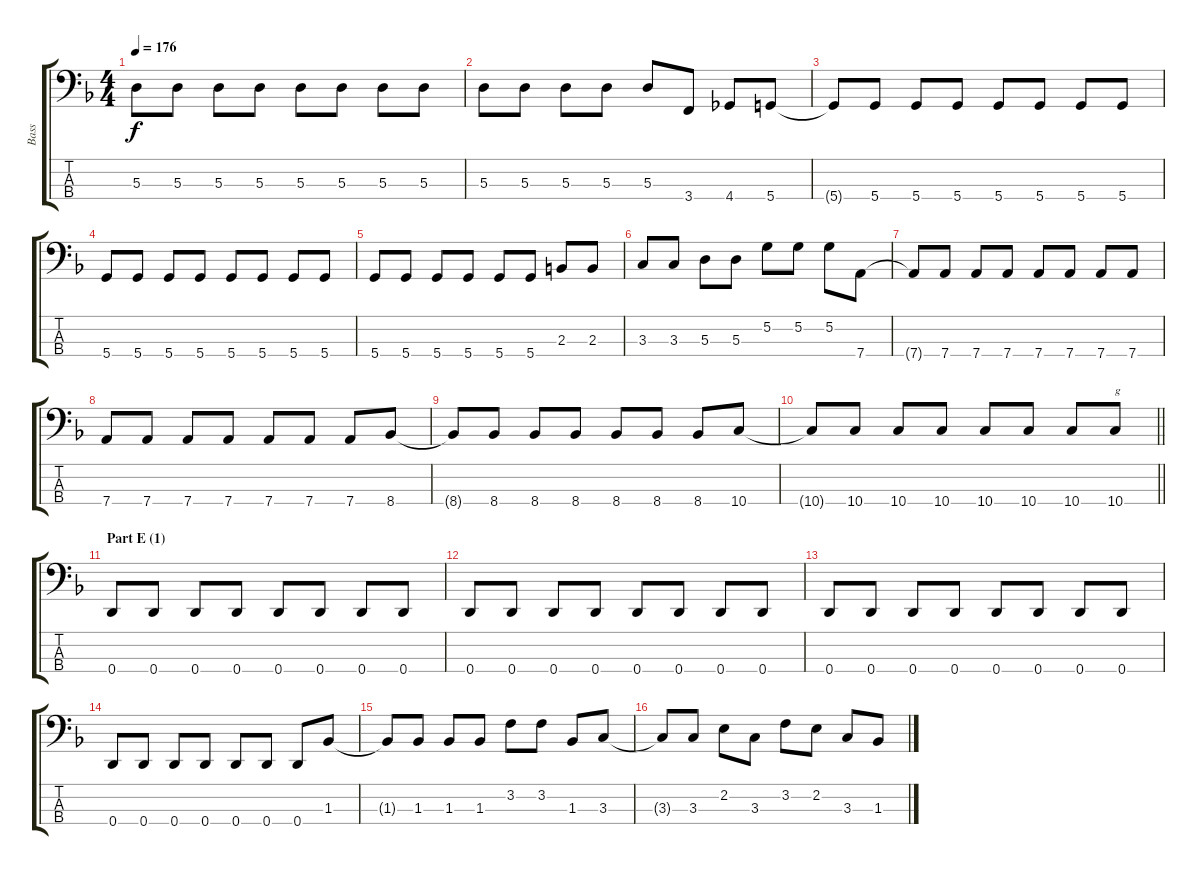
\track ("Bass" "Bass") {instrument electricbasspick}
\staff {score tabs}
\tuning (G2 D2 A1 D1) {hide}
\ts (4 4)
\tempo 176
\clef f4
\ks f
5.3{t}.8{dy f} 5.3.8 5.3.8 5.3.8 5.3.8 5.3.8 5.3.8 5.3.8 |
5.3.8 5.3.8 5.3.8 5.3.8 5.3.8 3.4.8 4.4.8 5.4.8 |
5.4{t}.8 5.4.8 5.4.8 5.4.8 5.4.8 5.4.8 5.4.8 5.4.8 |
5.4.8 5.4.8 5.4.8 5.4.8 5.4.8 5.4.8 5.4.8 5.4.8 |
5.4.8 5.4.8 5.4.8 5.4.8 5.4.8 5.4.8 2.3.8 2.3.8 |
3.3.8 3.3.8 5.3.8 5.3.8 5.2.8 5.2.8 5.2.8 7.4.8 |
7.4{t}.8 7.4.8 7.4.8 7.4.8 7.4.8 7.4.8 7.4.8 7.4.8 |
7.4.8 7.4.8 7.4.8 7.4.8 7.4.8 7.4.8 7.4.8 8.4.8 |
8.4{t}.8 8.4.8 8.4.8 8.4.8 8.4.8 8.4.8 8.4.8 10.4.8 |
\barLineRight lightlight
10.4{t}.8 10.4.8 10.4.8 10.4.8 10.4.8 10.4.8 10.4.8 10.4.8{txt "g"} |
\section ("" "Part E (1)")
0.4.8 0.4.8 0.4.8 0.4.8 0.4.8 0.4.8 0.4.8 0.4.8 |
0.4.8 0.4.8 0.4.8 0.4.8 0.4.8 0.4.8 0.4.8 0.4.8 |
0.4.8 0.4.8 0.4.8 0.4.8 0.4.8 0.4.8 0.4.8 0.4.8 |
0.4.8 0.4.8 0.4.8 0.4.8 0.4.8 0.4.8 0.4.8 1.3.8 |
1.3{t}.8 1.3.8 1.3.8 1.3.8 3.2.8 3.2.8 1.3.8 3.3.8 |
3.3{t}.8 3.3.8 2.2.8 3.3.8 3.2.8 2.2.8 3.3.8 1.3.8
